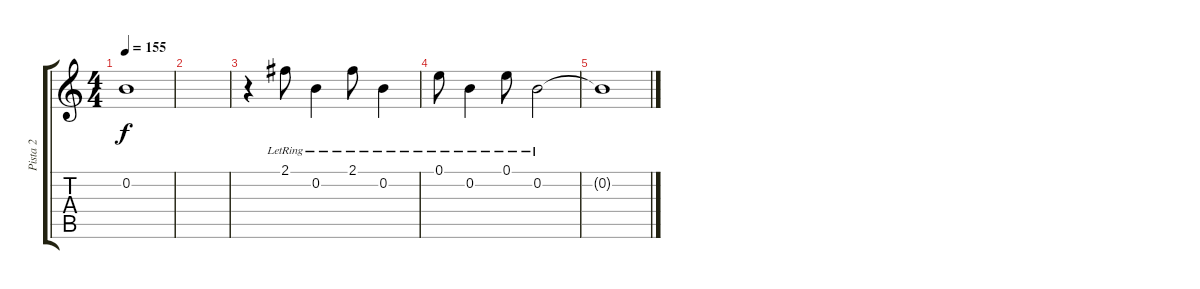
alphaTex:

\track ("Pista 2" "Pista 2") {instrument electricguitarclean}
\staff {score tabs}
\tuning (E4 B3 G3 D3 A2 E2) {hide}
\ts (4 4)
\tempo 155
\clef g2
\ks c
0.2{t}.1{dy f} |
|
r.4 2.1{lr}.8 0.2{lr}.4 2.1{lr}.8 0.2{lr}.4 |
0.1{lr}.8 0.2{lr}.4 0.1{lr}.8 0.2{lr}.2 |
0.2{t}.1
